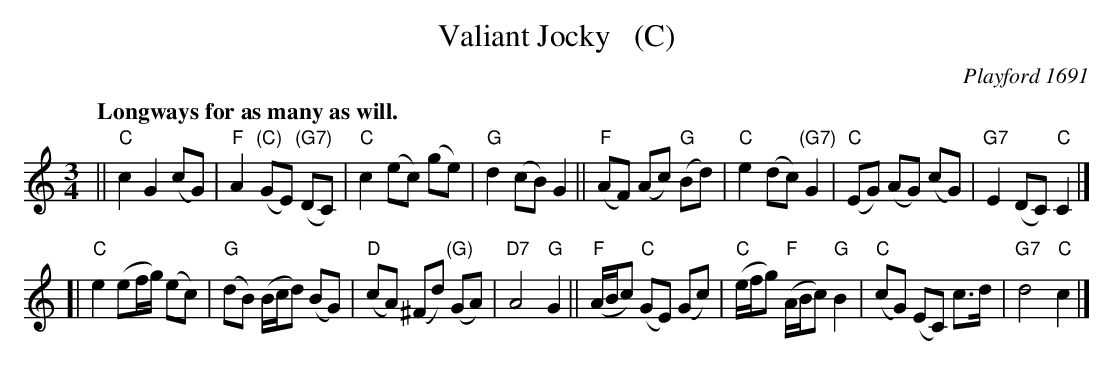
X:1
T: Valiant Jocky   (C)
O: Playford 1691
Q: "Longways for as many as will."
M: 3/4
L: 1/8
K: C
||\
"C"c2 G2 (cG) | "F"A2 "(C)"(GE) "(G7)"(DC) | "C"c2 (ec) (ge) | "G"d2(cB) G2 ||\
"F"(AF) (Ac) "G"(Bd) | "C"e2 (dc) "(G7)"G2 | "C"(EG) (AG) (cG) | "G7"E2 (DC) "C"C2 |]
[|\
"C"e2 (ef/g/) (ec) | "G"(dB) (B/c/d) (BG) | "D"(cA) (^Fd) "(G)"(GA) | "D7"A4 "G"G2 ||\
"F"(A/B/c) "C"(GE) (Gc) | "C"(e/f/g) "F"(A/B/c) "G"B2 | "C"(cG) (EC) c>d | "G7"d4 "C"c2 |]
